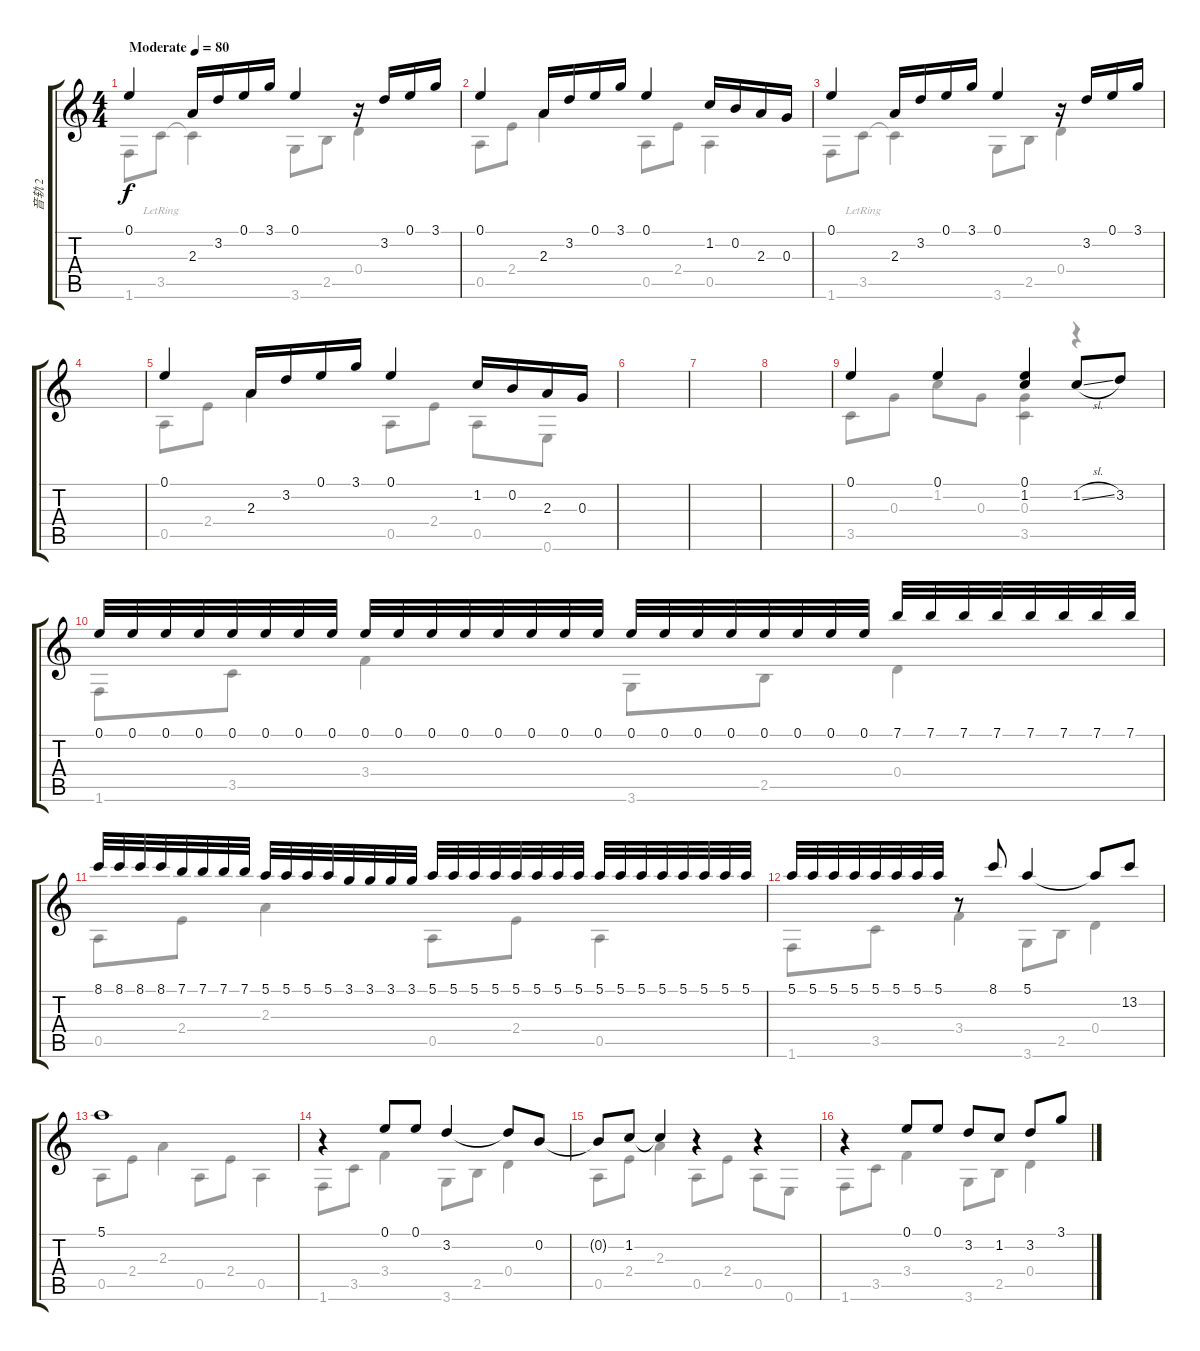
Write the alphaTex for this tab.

\track ("音轨 2" "音轨 2") {instrument acousticguitarnylon}
\staff {score tabs}
\tuning (E4 B3 G3 D3 A2 E2) {hide}
\voice
\ts (4 4)
\tempo (80 "Moderate")
\clef g2
\ks c
0.1.4{dy f instrument acousticguitarnylon} 2.3.16 3.2.16 0.1.16 3.1.16 0.1.4 r.16 3.2.16 0.1.16 3.1.16 |
0.1.4 2.3.16 3.2.16 0.1.16 3.1.16 0.1.4 1.2.16 0.2.16 2.3.16 0.3.16 |
0.1.4 2.3.16 3.2.16 0.1.16 3.1.16 0.1.4 r.16 3.2.16 0.1.16 3.1.16 |
|
0.1.4 2.3.16 3.2.16 0.1.16 3.1.16 0.1.4 1.2.16 0.2.16 2.3.16 0.3.16 |
|
|
|
0.1.4 0.1.4 (0.1 1.2).4 1.2{sl}.8 3.2.8 |
0.1.32 0.1.32 0.1.32 0.1.32 0.1.32 0.1.32 0.1.32 0.1.32 0.1.32 0.1.32 0.1.32 0.1.32 0.1.32 0.1.32 0.1.32 0.1.32 0.1.32 0.1.32 0.1.32 0.1.32 0.1.32 0.1.32 0.1.32 0.1.32 7.1.32 7.1.32 7.1.32 7.1.32 7.1.32 7.1.32 7.1.32 7.1.32 |
8.1.32 8.1.32 8.1.32 8.1.32 7.1.32 7.1.32 7.1.32 7.1.32 5.1.32 5.1.32 5.1.32 5.1.32 3.1.32 3.1.32 3.1.32 3.1.32 5.1.32 5.1.32 5.1.32 5.1.32 5.1.32 5.1.32 5.1.32 5.1.32 5.1.32 5.1.32 5.1.32 5.1.32 5.1.32 5.1.32 5.1.32 5.1.32 |
5.1.32 5.1.32 5.1.32 5.1.32 5.1.32 5.1.32 5.1.32 5.1.32 r.8 8.1.8 5.1.4 5.1{t}.8 13.2.8 |
5.1.1 |
r.4 0.1.8 0.1.8 3.2.4 3.2{t}.8 0.2.8 |
0.2{t}.8 1.2.8 1.2{t}.4 r.4 r.4 |
r.4 0.1.8 0.1.8 3.2.8 1.2.8 3.2.8 3.1.8
\voice
\clef g2
\ottava regular
\simile none
\ks c
1.6.8{dy f} 3.5{lr}.8 3.5{t}.4 3.6.8 2.5.8 0.4.4 |
0.5.8 2.4.8 2.3.4 0.5.8 2.4.8 0.5.4 |
1.6.8 3.5{lr}.8 3.5{t}.4 3.6.8 2.5.8 0.4.4 |
|
0.5.8 2.4.8 2.3.4 0.5.8 2.4.8 0.5.8 0.6.8 |
|
|
|
3.5.8 0.3.8 1.2.8 0.3.8 (0.3 3.5).4 r.4 |
1.6.8 3.5.8 3.4.4 3.6.8 2.5.8 0.4.4 |
0.5.8 2.4.8 2.3.4 0.5.8 2.4.8 0.5.4 |
1.6.8 3.5.8 3.4.4 3.6.8 2.5.8 0.4.4 |
0.5.8 2.4.8 2.3.4 0.5.8 2.4.8 0.5.4 |
1.6.8 3.5.8 3.4.4 3.6.8 2.5.8 0.4.4 |
0.5.8 2.4.8 2.3.4 0.5.8 2.4.8 0.5.8 0.6.8 |
1.6.8 3.5.8 3.4.4 3.6.8 2.5.8 0.4.4
